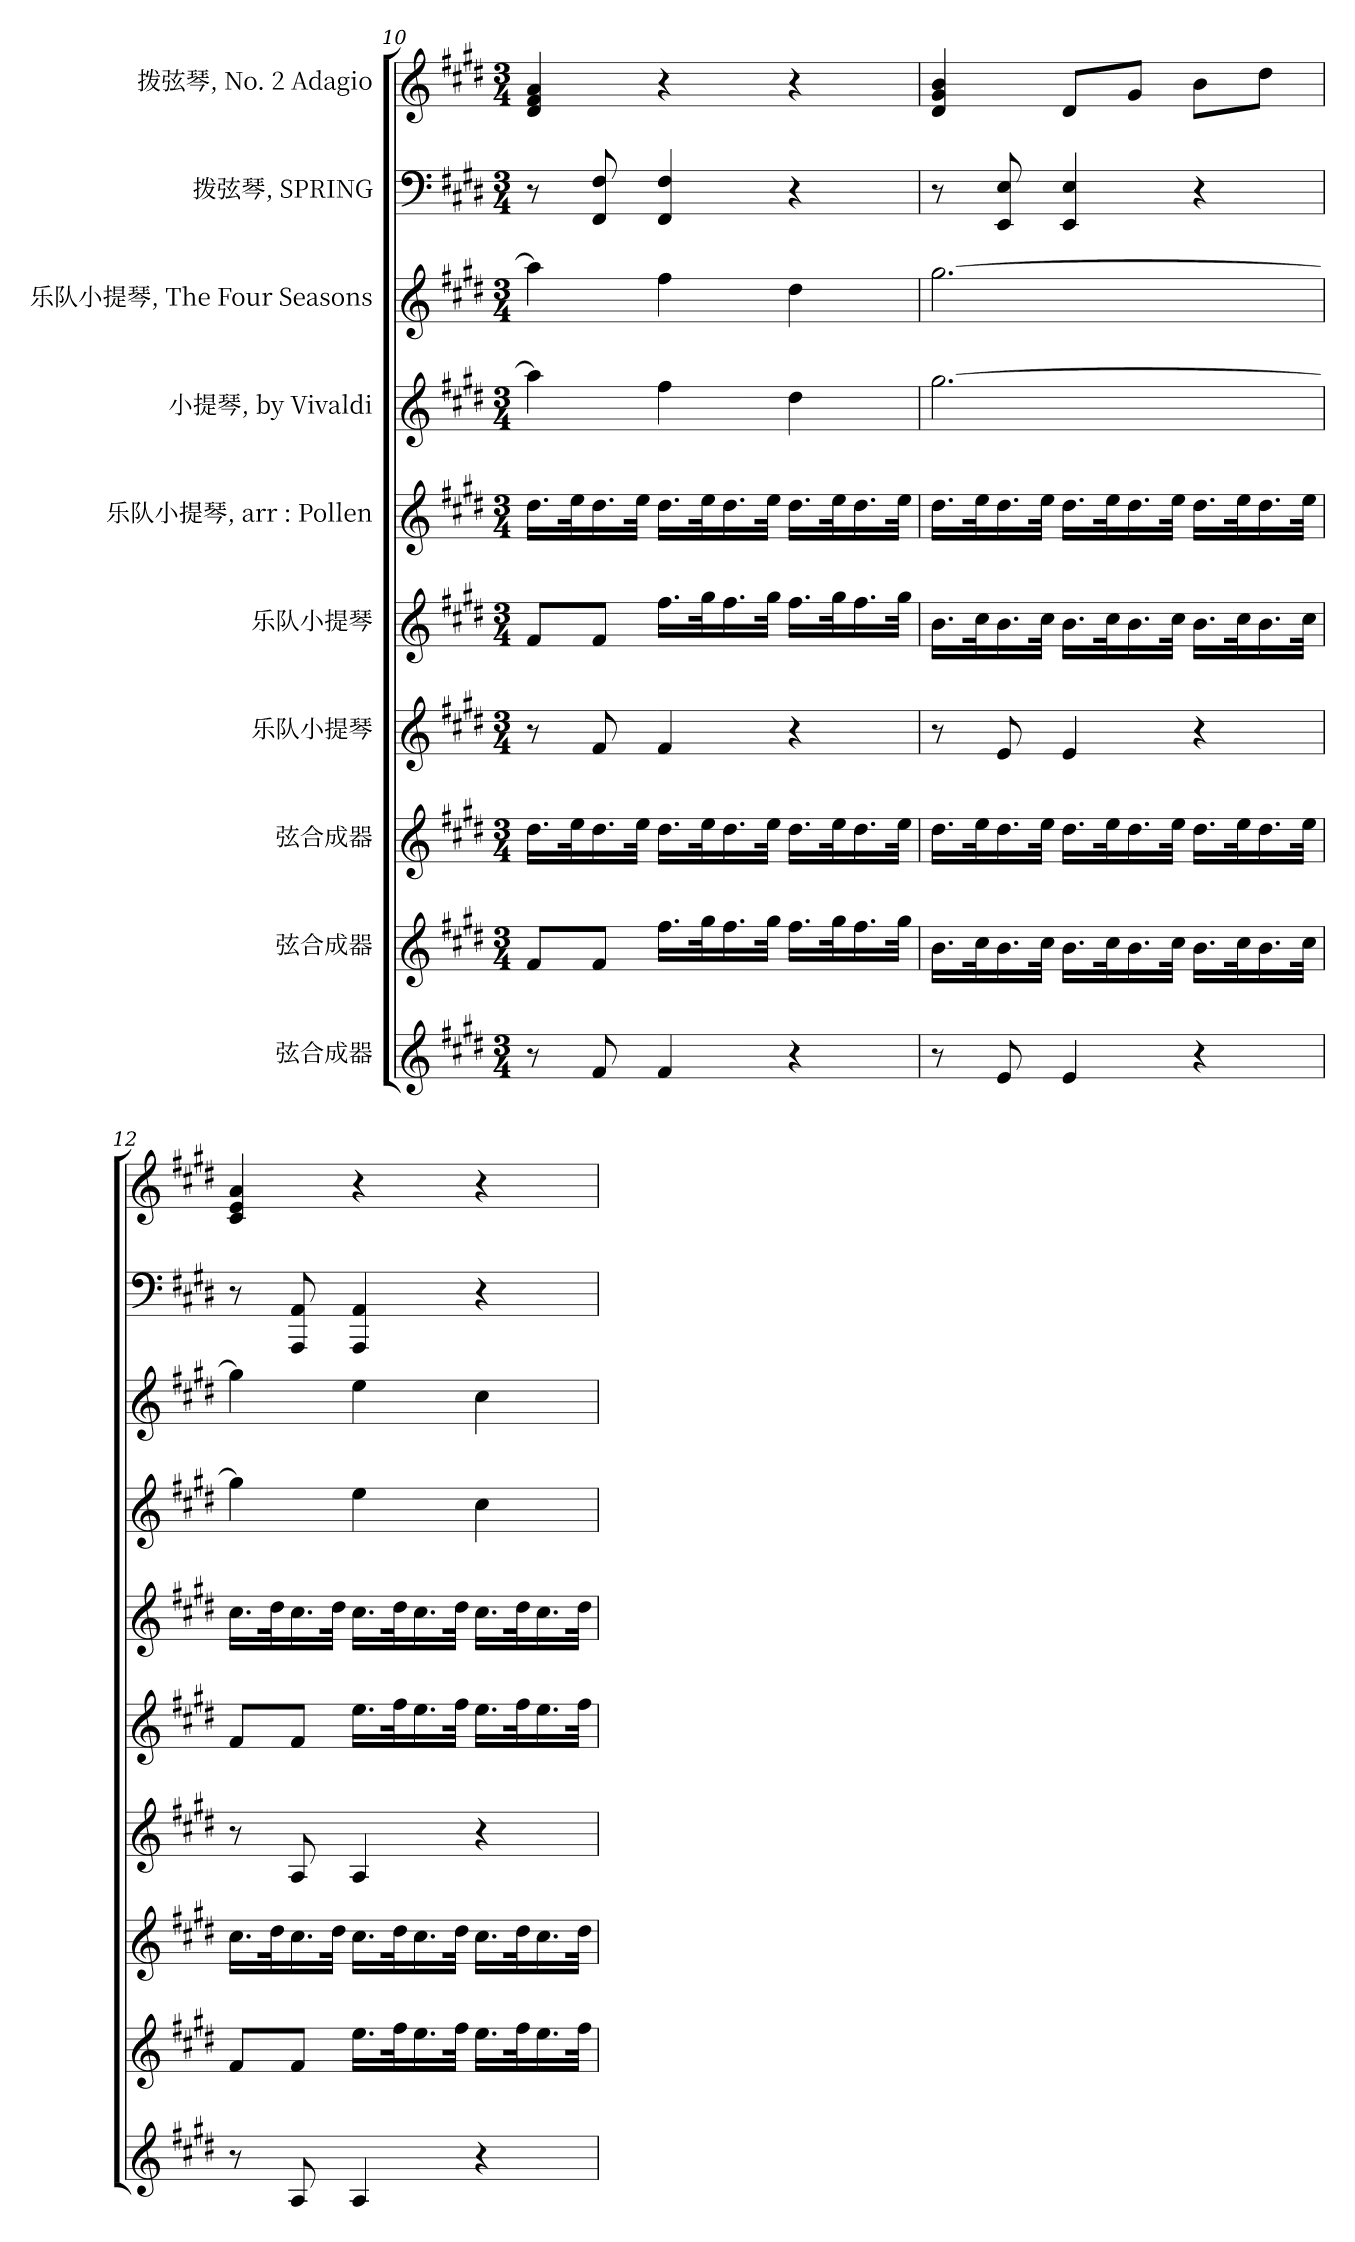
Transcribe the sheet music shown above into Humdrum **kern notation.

**kern	**kern	**kern	**kern	**kern	**kern	**kern	**kern	**kern	**kern
*part10	*part9	*part8	*part7	*part6	*part5	*part4	*part3	*part2	*part1
*staff10	*staff9	*staff8	*staff7	*staff6	*staff5	*staff4	*staff3	*staff2	*staff1
*I"弦合成器	*I"弦合成器	*I"弦合成器	*I"乐队小提琴	*I"乐队小提琴	*I"乐队小提琴, arr : Pollen	*I"小提琴, by Vivaldi	*I"乐队小提琴, The Four Seasons	*I"拨弦琴, SPRING	*I"拨弦琴, No. 2 Adagio
*clefG2	*clefG2	*clefG2	*clefG2	*clefG2	*clefG2	*clefG2	*clefG2	*clefF4	*clefG2
*k[f#c#g#d#]	*k[f#c#g#d#]	*k[f#c#g#d#]	*k[f#c#g#d#]	*k[f#c#g#d#]	*k[f#c#g#d#]	*k[f#c#g#d#]	*k[f#c#g#d#]	*k[f#c#g#d#]	*k[f#c#g#d#]
*M3/4	*M3/4	*M3/4	*M3/4	*M3/4	*M3/4	*M3/4	*M3/4	*M3/4	*M3/4
=10	=10	=10	=10	=10	=10	=10	=10	=10	=10
8r	8f#/L	16.dd#\LL	8r	8f#/L	16.dd#\LL	4aa\]	4aa\]	8r	4d#/ 4f#/ 4a/
.	.	32ee\K	.	.	32ee\K	.	.	.	.
8f#/	8f#/J	16.dd#\	8f#/	8f#/J	16.dd#\	.	.	8FF#/ 8F#/	.
.	.	32ee\JJk	.	.	32ee\JJk	.	.	.	.
4f#/	16.ff#\LL	16.dd#\LL	4f#/	16.ff#\LL	16.dd#\LL	4ff#\	4ff#\	4FF#/ 4F#/	4r
.	32gg#\K	32ee\K	.	32gg#\K	32ee\K	.	.	.	.
.	16.ff#\	16.dd#\	.	16.ff#\	16.dd#\	.	.	.	.
.	32gg#\JJk	32ee\JJk	.	32gg#\JJk	32ee\JJk	.	.	.	.
4r	16.ff#\LL	16.dd#\LL	4r	16.ff#\LL	16.dd#\LL	4dd#\	4dd#\	4r	4r
.	32gg#\K	32ee\K	.	32gg#\K	32ee\K	.	.	.	.
.	16.ff#\	16.dd#\	.	16.ff#\	16.dd#\	.	.	.	.
.	32gg#\JJk	32ee\JJk	.	32gg#\JJk	32ee\JJk	.	.	.	.
!!LO:PB:g=z
=11	=11	=11	=11	=11	=11	=11	=11	=11	=11
8r	16.b\LL	16.dd#\LL	8r	16.b\LL	16.dd#\LL	[2.gg#\	[2.gg#\	8r	4d#/ 4g#/ 4b/
.	32cc#\K	32ee\K	.	32cc#\K	32ee\K	.	.	.	.
8e/	16.b\	16.dd#\	8e/	16.b\	16.dd#\	.	.	8EE/ 8E/	.
.	32cc#\JJk	32ee\JJk	.	32cc#\JJk	32ee\JJk	.	.	.	.
4e/	16.b\LL	16.dd#\LL	4e/	16.b\LL	16.dd#\LL	.	.	4EE/ 4E/	8d#/L
.	32cc#\K	32ee\K	.	32cc#\K	32ee\K	.	.	.	.
.	16.b\	16.dd#\	.	16.b\	16.dd#\	.	.	.	8g#/J
.	32cc#\JJk	32ee\JJk	.	32cc#\JJk	32ee\JJk	.	.	.	.
4r	16.b\LL	16.dd#\LL	4r	16.b\LL	16.dd#\LL	.	.	4r	8b\L
.	32cc#\K	32ee\K	.	32cc#\K	32ee\K	.	.	.	.
.	16.b\	16.dd#\	.	16.b\	16.dd#\	.	.	.	8dd#\J
.	32cc#\JJk	32ee\JJk	.	32cc#\JJk	32ee\JJk	.	.	.	.
=12	=12	=12	=12	=12	=12	=12	=12	=12	=12
8r	8f#/L	16.cc#\LL	8r	8f#/L	16.cc#\LL	4gg#\]	4gg#\]	8r	4c#/ 4e/ 4a/
.	.	32dd#\K	.	.	32dd#\K	.	.	.	.
8A/	8f#/J	16.cc#\	8A/	8f#/J	16.cc#\	.	.	8AAA/ 8AA/	.
.	.	32dd#\JJk	.	.	32dd#\JJk	.	.	.	.
4A/	16.ee\LL	16.cc#\LL	4A/	16.ee\LL	16.cc#\LL	4ee\	4ee\	4AAA/ 4AA/	4r
.	32ff#\K	32dd#\K	.	32ff#\K	32dd#\K	.	.	.	.
.	16.ee\	16.cc#\	.	16.ee\	16.cc#\	.	.	.	.
.	32ff#\JJk	32dd#\JJk	.	32ff#\JJk	32dd#\JJk	.	.	.	.
4r	16.ee\LL	16.cc#\LL	4r	16.ee\LL	16.cc#\LL	4cc#\	4cc#\	4r	4r
.	32ff#\K	32dd#\K	.	32ff#\K	32dd#\K	.	.	.	.
.	16.ee\	16.cc#\	.	16.ee\	16.cc#\	.	.	.	.
.	32ff#\JJk	32dd#\JJk	.	32ff#\JJk	32dd#\JJk	.	.	.	.
=	=	=	=	=	=	=	=	=	=
*-	*-	*-	*-	*-	*-	*-	*-	*-	*-
